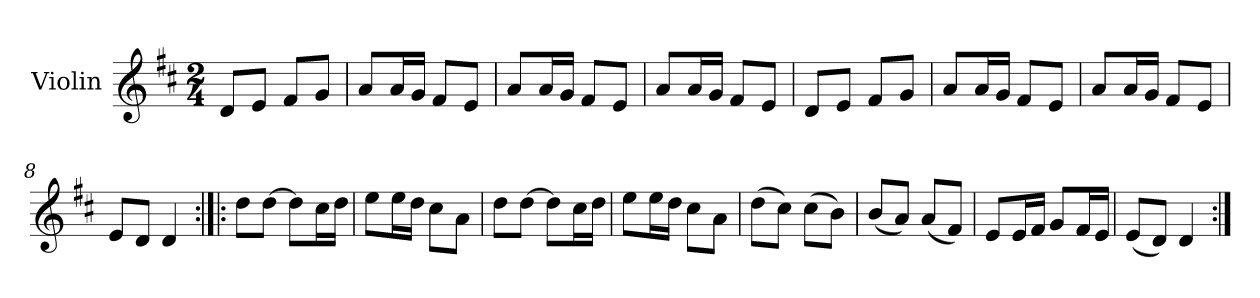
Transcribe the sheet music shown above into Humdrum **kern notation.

**kern
*part1
*staff1
*I"Violin
*I'Vln.
*clefG2
*k[f#c#]
*M2/4
=1
8d/L
8e/J
8f#/L
8g/J
=2
8a/L
16a/L
16g/JJ
8f#/L
8e/J
=3
8a/L
16a/L
16g/JJ
8f#/L
8e/J
=4
8a/L
16a/L
16g/JJ
8f#/L
8e/J
!!LO:LB:g=z
=5
8d/L
8e/J
8f#/L
8g/J
=6
8a/L
16a/L
16g/JJ
8f#/L
8e/J
=7
8a/L
16a/L
16g/JJ
8f#/L
8e/J
=8
8e/L
8d/J
4d/
!!LO:LB:g=z
=9:|!|:
8dd\L
[8dd\J
8dd\L]
16cc#\L
16dd\JJ
=10
8ee\L
16ee\L
16dd\JJ
8cc#\L
8a\J
=11
8dd\L
[8dd\J
8dd\L]
16cc#\L
16dd\JJ
=12
8ee\L
16ee\L
16dd\JJ
8cc#\L
8a\J
!!LO:LB:g=z
=13
(8dd\L
8cc#\J)
(8cc#\L
8b\J)
=14
(8b/L
8a/J)
(8a/L
8f#/J)
=15
8e/L
16e/L
16f#/JJ
8g/L
16f#/L
16e/JJ
=16
(8e/L
8d/J)
4d/
=:|!
*-
